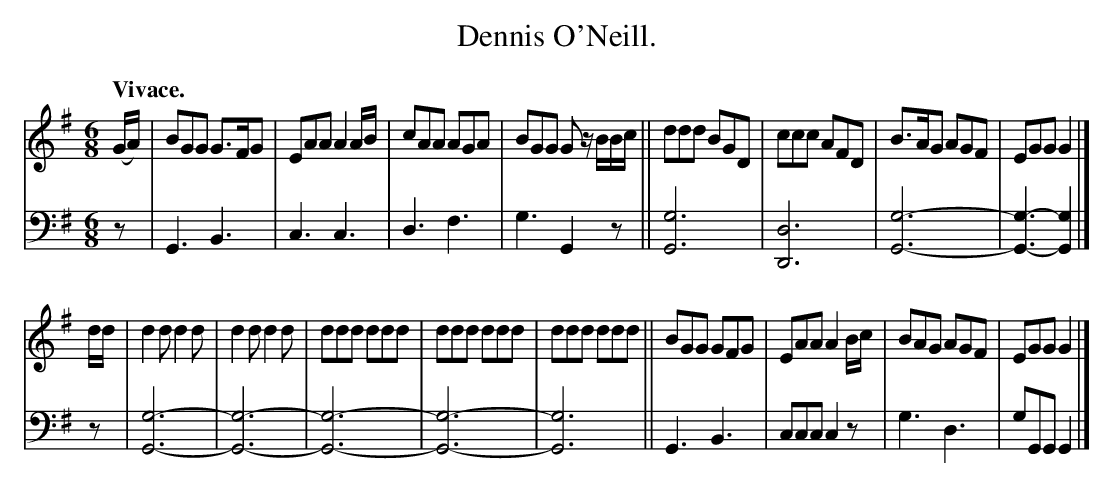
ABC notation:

X:1
T: Dennis O'Neill.
M: 6/8
L: 1/8
Q: "Vivace."
K: G
V: 1 staves=2
(G/A/) |\
BGG G>FG | EAA A2A/B/ | cAA AGA | BGG Gz/ B/B/c/ ||\
ddd BGD | ccc AFD | B>AG AGF | EGG G2 |]
d/d/ |\
d2d d2d | d2d d2d | ddd ddd | ddd ddd | ddd ddd ||\
BGG GFG | EAA A2B/c/ | BAG AGF | EGG G2 |]
V: 2 clef=bass middle=d
z |\
G3 B3 | c3 c3 | d3 f3 | g3 G2z ||\
[g6G6] | [d6D6] | [g6-G6-] | [g3-G3-] [g2G2] |]
z |\
[g6-G6-] | [g6-G6-] | [g6-G6-] | [g6-G6-] | [g6G6] ||\
G3 B3 | ccc c2z | g3 d3 | gGG G2 |]
